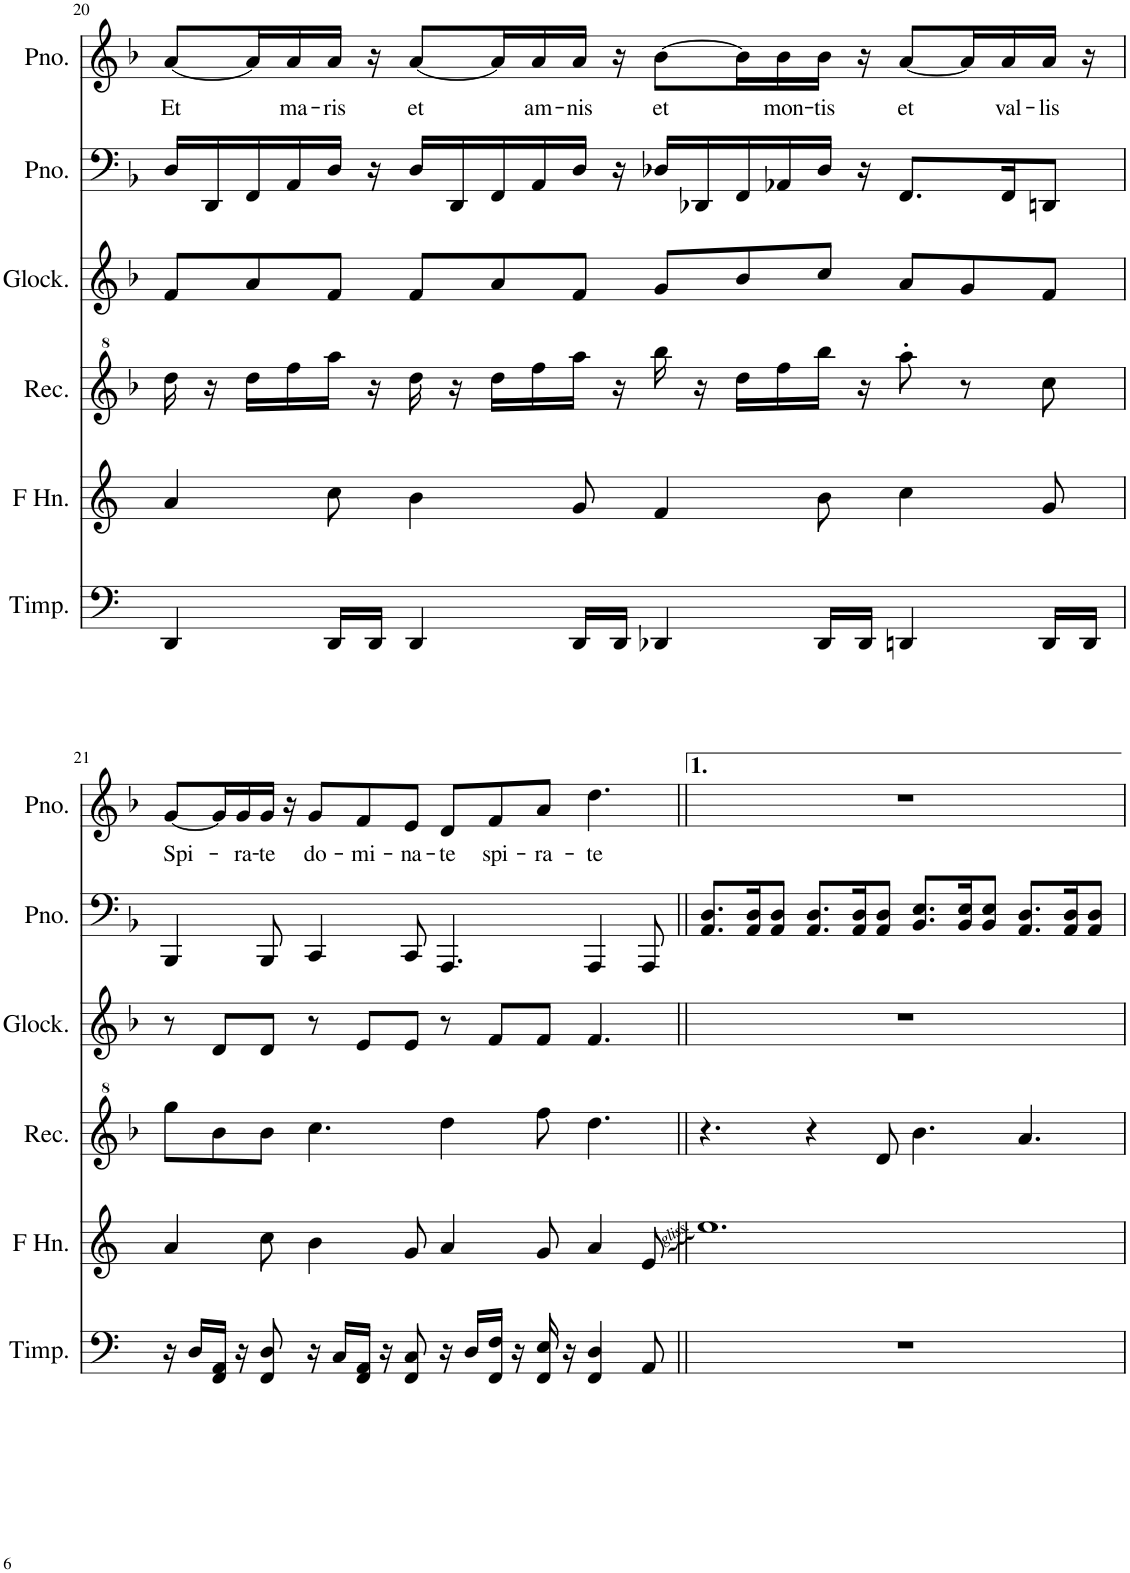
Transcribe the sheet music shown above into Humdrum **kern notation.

**kern	**kern	**kern	**kern	**kern	**kern	**text
*part6	*part5	*part4	*part3	*part2	*part1	*part1
*staff6	*staff5	*staff4	*staff3	*staff2	*staff1	*staff1
*I"Timpani	*I"Horn in F	*I"Recorder	*I"Glockenspiel	*I"Piano	*I"Piano	*
*I'Timp.	*	*I'Rec.	*I'Glock.	*I'Pno.	*I'Pno.	*
!!LO:PB:g=z
*clefF4	*clefG2	*clefG^2	*clefG2	*clefF4	*clefG2	*
*	*Trd4c7	*	*Trd-14c-24	*	*	*
*k[]	*k[]	*k[b-]	*k[b-]	*k[b-]	*k[b-]	*
*M12/8	*M12/8	*M12/8	*M12/8	*M12/8	*M12/8	*
=20	=20	=20	=20	=20	=20	=20
!	!	!	!	!	!	!LO:LY:b
4DD/	4a/	16ddd\	8f/L	16D/LL	[8a/L	Et
.	.	16r	.	16DD/	.	.
.	.	16ddd\LL	8a/	16FF/	16a/L]	.
!	!	!	!	!	!	!LO:LY:b
.	.	16fff\	.	16AA/	16a/	ma-
!	!	!	!	!	!	!LO:LY:b
16DD/LL	8cc\	16aaa\JJ	8f/J	16D/JJ	16a/JJ	-ris
16DD/JJ	.	16r	.	16r	16r	.
!	!	!	!	!	!	!LO:LY:b
4DD/	4b\	16ddd\	8f/L	16D/LL	[8a/L	et
.	.	16r	.	16DD/	.	.
.	.	16ddd\LL	8a/	16FF/	16a/L]	.
!	!	!	!	!	!	!LO:LY:b
.	.	16fff\	.	16AA/	16a/	am-
!	!	!	!	!	!	!LO:LY:b
16DD/LL	8g/	16aaa\JJ	8f/J	16D/JJ	16a/JJ	-nis
16DD/JJ	.	16r	.	16r	16r	.
!	!	!	!	!	!	!LO:LY:b
4DD-X/	4f/	16bbb-\	8g/L	16D-X/LL	[8b-\L	et
.	.	16r	.	16DD-X/	.	.
.	.	16ddd\LL	8b-/	16FF/	16b-\L]	.
!	!	!	!	!	!	!LO:LY:b
.	.	16fff\	.	16AA-X/	16b-\	mon-
!	!	!	!	!	!	!LO:LY:b
16DD-/LL	8b\	16bbb-\JJ	8cc/J	16D-/JJ	16b-\JJ	-tis
16DD-/JJ	.	16r	.	16r	16r	.
!	!	!	!	!	!	!LO:LY:b
4DDn/	4cc\	8aaa'\	8a/L	8.FF/L	[8a/L	et
.	.	8r	8g/	.	16a/L]	.
!	!	!	!	!	!	!LO:LY:b
.	.	.	.	16FF/K	16a/	val-
!	!	!	!	!	!	!LO:LY:b
16DD/LL	8g/	8ccc\	8f/J	8DDn/J	16a/JJ	-lis
16DD/JJ	.	.	.	.	16r	.
!!LO:LB:g=z
=21	=21	=21	=21	=21	=21	=21
!	!	!	!	!	!	!LO:LY:b
16r	4a/	8ggg\L	8r	4BBB-/	[8g/L	Spi-
16D/LL	.	.	.	.	.	.
16FF/ 16AA/JJ	.	8bb-\	8d/L	.	16g/L]	.
!	!	!	!	!	!	!LO:LY:b
16r	.	.	.	.	16g/	-ra-
!	!	!	!	!	!	!LO:LY:b
8FF/ 8D/	8cc\	8bb-\J	8d/J	8BBB-/	16g/JJ	-te
.	.	.	.	.	16r	.
!	!	!	!	!	!	!LO:LY:b
16r	4b\	4.ccc\	8r	4CC/	8g/L	do-
16C/LL	.	.	.	.	.	.
!	!	!	!	!	!	!LO:LY:b
16FF/ 16AA/JJ	.	.	8e/L	.	8f/	-mi-
16r	.	.	.	.	.	.
!	!	!	!	!	!	!LO:LY:b
8FF/ 8C/	8g/	.	8e/J	8CC/	8e/J	-na-
!	!	!	!	!	!	!LO:LY:b
16r	4a/	4ddd\	8r	4.AAA/	8d/L	-te
16D/LL	.	.	.	.	.	.
!	!	!	!	!	!	!LO:LY:b
16FF/ 16F/JJ	.	.	8f/L	.	8f/	spi-
16r	.	.	.	.	.	.
!	!	!	!	!	!	!LO:LY:b
16FF/ 16E/	8g/	8fff\	8f/J	.	8a/J	-ra-
16r	.	.	.	.	.	.
!	!	!	!	!	!	!LO:LY:b
4FF/ 4D/	4a/	4.ddd\	4.f/	4AAA/	4.dd\	-te
8AA/	8e/	.	.	8AAA/	.	.
=22||	=22||	=22||	=22||	=22||	=22||	=22||
1.r	1.ee	4.r	1.r	8.AA/ 8.D/L	1.r	.
.	.	.	.	16AA/ 16D/K	.	.
.	.	.	.	8AA/ 8D/J	.	.
.	.	4r	.	8.AA/ 8.D/L	.	.
.	.	.	.	16AA/ 16D/K	.	.
.	.	8dd/	.	8AA/ 8D/J	.	.
.	.	4.bb-\	.	8.BB-/ 8.E/L	.	.
.	.	.	.	16BB-/ 16E/K	.	.
.	.	.	.	8BB-/ 8E/J	.	.
.	.	4.aa/	.	8.AA/ 8.D/L	.	.
.	.	.	.	16AA/ 16D/K	.	.
.	.	.	.	8AA/ 8D/J	.	.
=	=	=	=	=	=	=
*-	*-	*-	*-	*-	*-	*-
